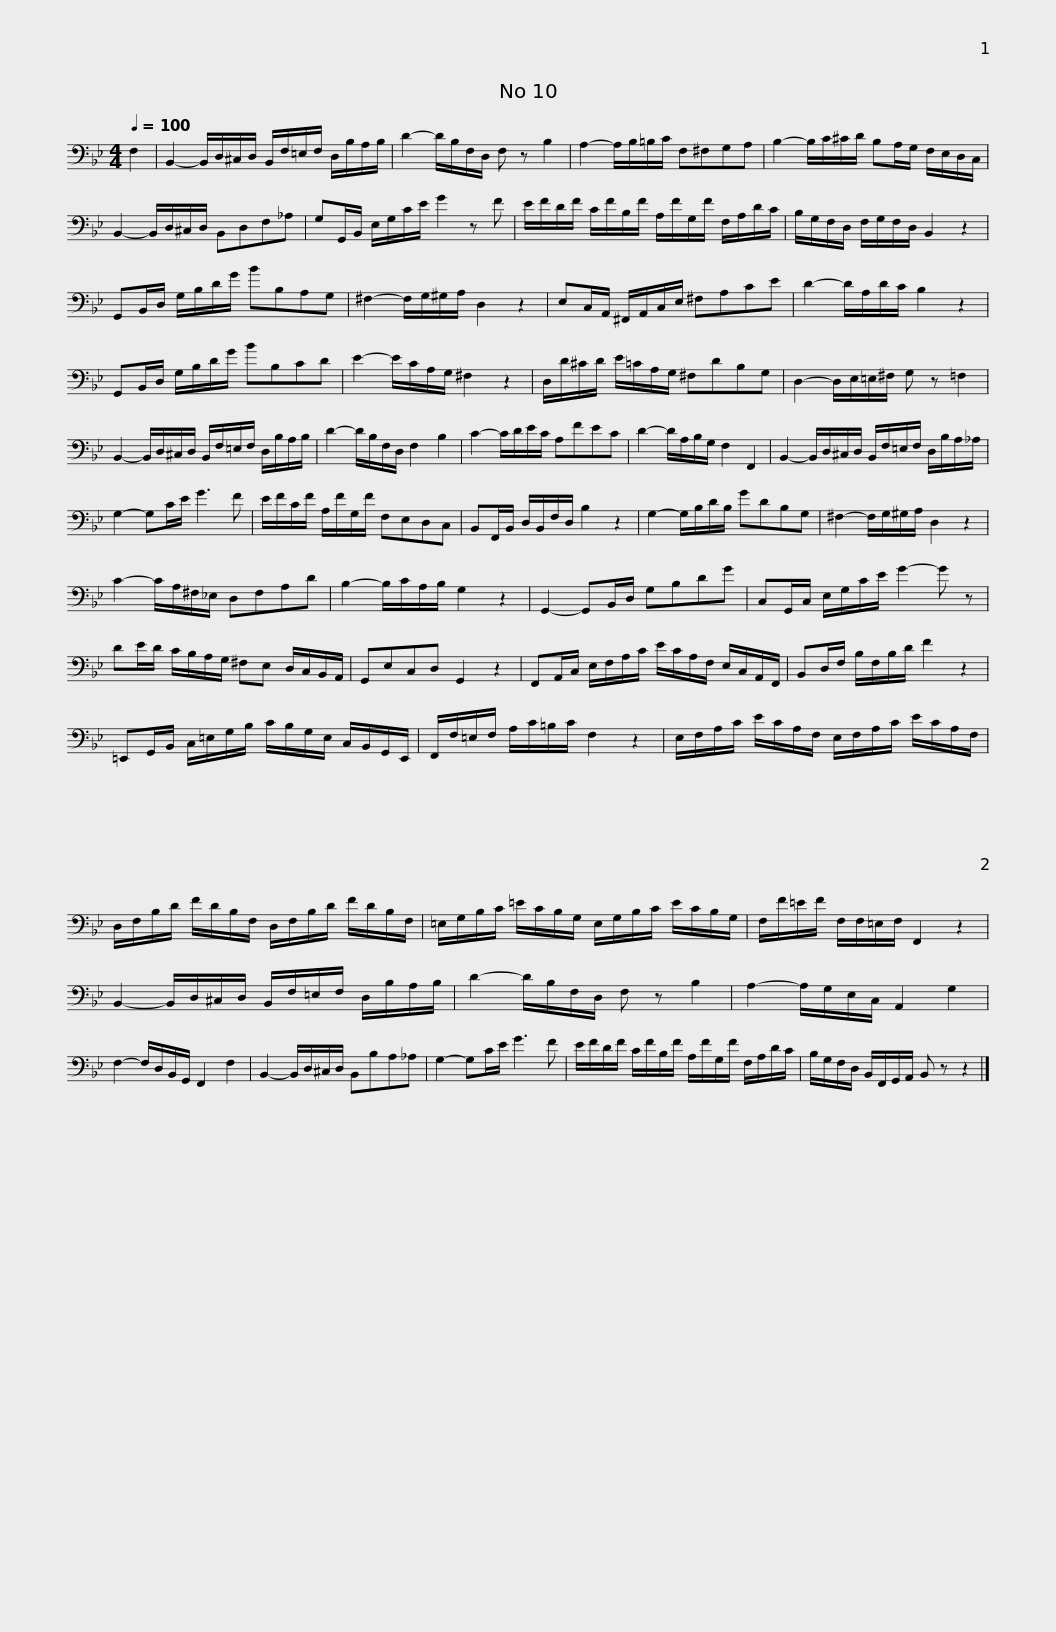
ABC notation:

X:1
L:1/8
Q:1/4=100
M:4/4
I:linebreak $
K:Bb
V:1 bass
V:1
 F,2 | B,,2- B,,/D,/^C,/D,/ B,,/F,/=E,/F,/ D,/B,/A,/B,/ | D2- D/B,/F,/D,/ F, z B,2 | A,2- A,/B,/=B,/C/ F,^F,G,A, |$ B,2- B,/C/^C/D/ B,A,/G,/ F,/E,/D,/C,/ | %5
 B,,2- B,,/D,/^C,/D,/ B,,D,F,_A, | G,G,,/B,,/ E,/G,/C/E/ G2 z F |$ E/F/D/F/ C/F/B,/F/ A,/F/G,/F/ F,/A,/D/C/ | B,/G,/F,/D,/ F,/G,/F,/D,/ B,,2 z2 | G,,B,,/D,/ G,/B,/D/G/ BB,A,G, | %10
 ^F,2- F,/G,/^G,/A,/ D,2 z2 |$ E,C,/A,,/ ^F,,/A,,/C,/E,/ ^F,A,CE | D2- D/A,/D/C/ B,2 z2 | G,,B,,/D,/ G,/B,/D/G/ BB,CD | E2- E/C/A,/G,/ ^F,2 z2 |$ %15
 D,/D/^C/D/ E/=C/A,/G,/ ^F,DB,G, | D,2- D,/E,/=E,/^F,/ G, z =F,2 | B,,2- B,,/D,/^C,/D,/ B,,/F,/=E,/F,/ D,/B,/A,/B,/ | D2- D/B,/F,/D,/ F,2 B,2 |$ C2- C/D/E/C/ A,FEC | %20
 D2- D/A,/B,/G,/ F,2 F,,2 | B,,2- B,,/D,/^C,/D,/ B,,/F,/=E,/F,/ D,/B,/A,/_A,/ | G,2- G,C/E/ G3 F |$ E/F/C/F/ A,/F/G,/F/ F,E,D,C, | B,,F,,/B,,/ D,/B,,/F,/D,/ B,2 z2 | %25
 G,2- G,/B,/D/B,/ GDB,G, | ^F,2- F,/G,/^G,/A,/ D,2 z2 |$ C2- C/A,/^F,/_E,/ D,F,A,D | B,2- B,/C/A,/B,/ G,2 z2 | G,,2- G,,B,,/D,/ G,B,DG | %30
 C,G,,/C,/ E,/G,/C/E/ G2- G z |$ DE/D/ C/B,/A,/G,/ ^F,E, D,/C,/B,,/A,,/ | G,,E,C,D, G,,2 z2 | F,,A,,/C,/ E,/F,/A,/C/ E/C/A,/F,/ E,/C,/A,,/F,,/ | B,,D,/F,/ B,/F,/B,/D/ F2 z2 |$ %35
 =E,,G,,/B,,/ C,/=E,/G,/B,/ C/B,/G,/E,/ C,/B,,/G,,/E,,/ | F,,/F,/=E,/F,/ A,/C/=B,/C/ F,2 z2 | E,/F,/A,/C/ E/C/A,/F,/ E,/F,/A,/C/ E/C/A,/F,/ |$ D,/F,/B,/D/ F/D/B,/F,/ D,/F,/B,/D/ F/D/B,/F,/ | =E,/G,/B,/C/ =E/C/B,/G,/ E,/G,/B,/C/ E/C/B,/G,/ | %40
 F,/F/=E/F/ F,/F,/=E,/F,/ F,,2 z2 |$ B,,2- B,,/D,/^C,/D,/ B,,/F,/=E,/F,/ D,/B,/A,/B,/ | D2- D/B,/F,/D,/ F, z B,2 | A,2- A,/G,/E,/C,/ A,,2 G,2 | F,2- F,/D,/B,,/G,,/ F,,2 F,2 | %45
 B,,2- B,,/D,/^C,/D,/ B,,B,A,_A, |$ G,2- G,C/E/ G3 F | E/F/D/F/ C/F/B,/F/ A,/F/G,/F/ F,/A,/D/C/ | B,/G,/F,/D,/ B,,/F,,/G,,/A,,/ B,, z z2 |] %49
